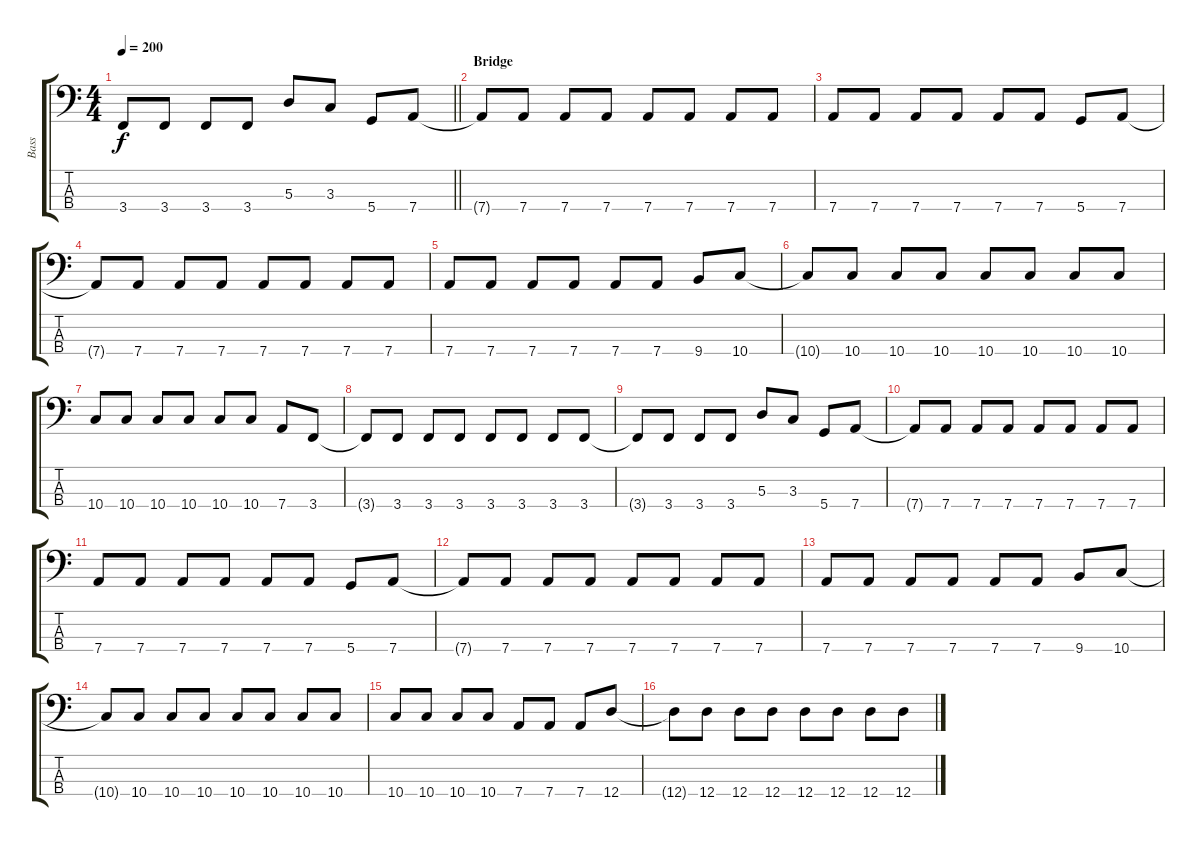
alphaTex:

\track ("Bass" "Bass") {instrument electricbassfinger}
\staff {score tabs}
\tuning (G2 D2 A1 D1) {hide}
\ts (4 4)
\tempo 200
\clef f4
\barLineRight lightlight
\ks c
3.4{t}.8{dy f} 3.4.8 3.4.8 3.4.8 5.3.8 3.3.8 5.4.8 7.4.8 |
\section ("" "Bridge")
7.4{t}.8 7.4.8 7.4.8 7.4.8 7.4.8 7.4.8 7.4.8 7.4.8 |
7.4.8 7.4.8 7.4.8 7.4.8 7.4.8 7.4.8 5.4.8 7.4.8 |
7.4{t}.8 7.4.8 7.4.8 7.4.8 7.4.8 7.4.8 7.4.8 7.4.8 |
7.4.8 7.4.8 7.4.8 7.4.8 7.4.8 7.4.8 9.4.8 10.4.8 |
10.4{t}.8 10.4.8 10.4.8 10.4.8 10.4.8 10.4.8 10.4.8 10.4.8 |
10.4.8 10.4.8 10.4.8 10.4.8 10.4.8 10.4.8 7.4.8 3.4.8 |
3.4{t}.8 3.4.8 3.4.8 3.4.8 3.4.8 3.4.8 3.4.8 3.4.8 |
3.4{t}.8 3.4.8 3.4.8 3.4.8 5.3.8 3.3.8 5.4.8 7.4.8 |
7.4{t}.8 7.4.8 7.4.8 7.4.8 7.4.8 7.4.8 7.4.8 7.4.8 |
7.4.8 7.4.8 7.4.8 7.4.8 7.4.8 7.4.8 5.4.8 7.4.8 |
7.4{t}.8 7.4.8 7.4.8 7.4.8 7.4.8 7.4.8 7.4.8 7.4.8 |
7.4.8 7.4.8 7.4.8 7.4.8 7.4.8 7.4.8 9.4.8 10.4.8 |
10.4{t}.8 10.4.8 10.4.8 10.4.8 10.4.8 10.4.8 10.4.8 10.4.8 |
10.4.8 10.4.8 10.4.8 10.4.8 7.4.8 7.4.8 7.4.8 12.4.8 |
12.4{t}.8 12.4.8 12.4.8 12.4.8 12.4.8 12.4.8 12.4.8 12.4.8
